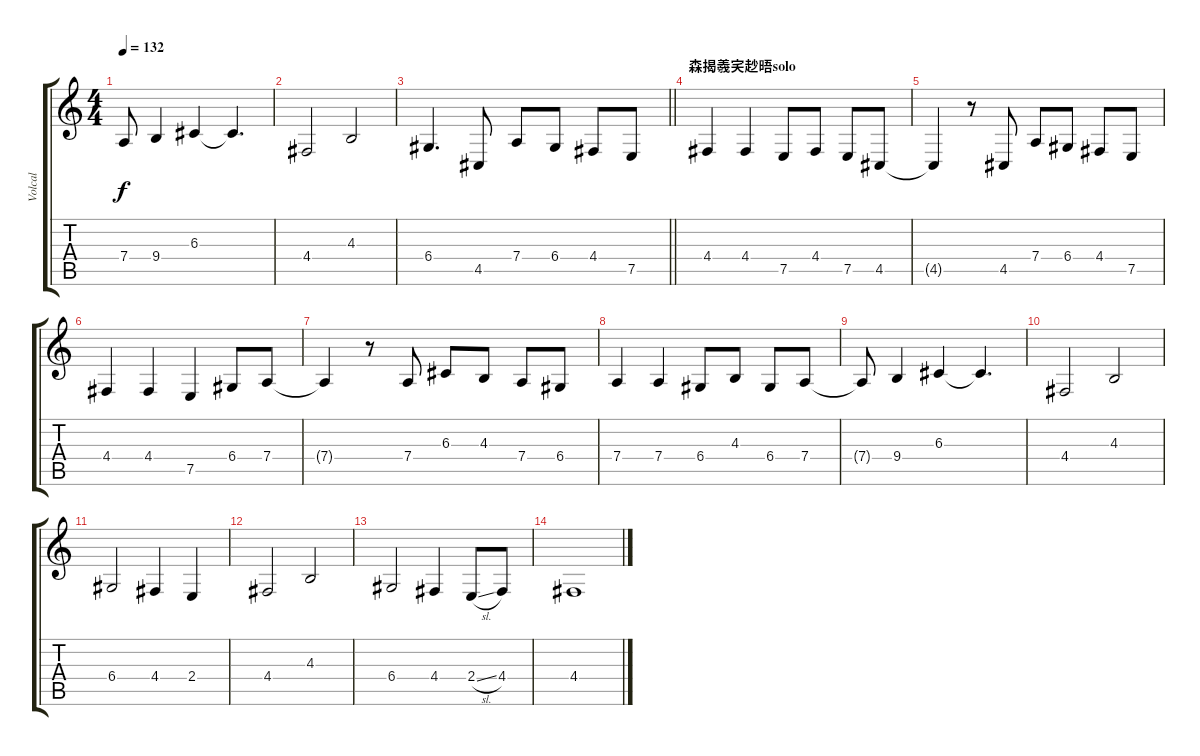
\track ("Volcal" "Volcal") {instrument viola}
\staff {score tabs}
\tuning (E4 B3 G3 D3 A2 E2) {hide}
\ts (4 4)
\tempo 132
\clef g2
\ks c
7.4{t}.8{dy f} 9.4.4 6.3.4 6.3{t}.4{d} |
4.4.2 4.3.2 |
\barLineRight lightlight
6.4.4{d} 4.5.8 7.4.8 6.4.8 4.4.8 7.5.8 |
\section ("" "森揭羲宎赻晤solo")
4.4.4 4.4.4 7.5.8 4.4.8 7.5.8 4.5.8 |
4.5{t}.4 r.8 4.5.8 7.4.8 6.4.8 4.4.8 7.5.8 |
4.4.4 4.4.4 7.5.4 6.4.8 7.4.8 |
7.4{t}.4 r.8 7.4.8 6.3.8 4.3.8 7.4.8 6.4.8 |
7.4.4 7.4.4 6.4.8 4.3.8 6.4.8 7.4.8 |
7.4{t}.8 9.4.4 6.3.4 6.3{t}.4{d} |
4.4.2 4.3.2 |
6.4.2 4.4.4 2.4.4 |
4.4.2 4.3.2 |
6.4.2 4.4.4 2.4{sl}.8 4.4.8 |
4.4.1
